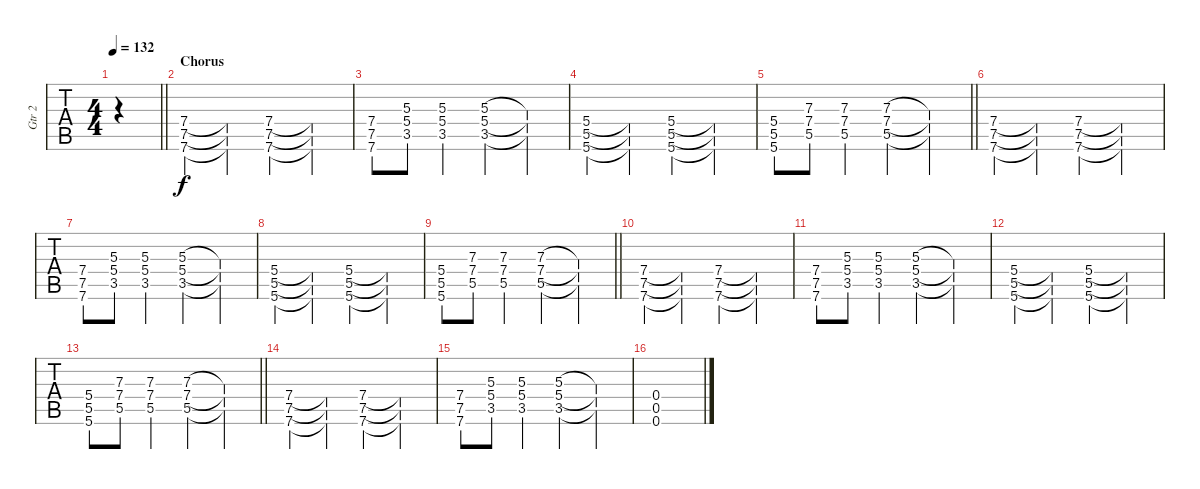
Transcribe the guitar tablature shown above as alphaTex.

\track ("Gtr 2" "Gtr 2") {instrument distortionguitar}
\staff {tabs}
\tuning (D4 A3 F3 C3 G2 C2) {hide}
\ts (4 4)
\tempo 132
\clef g2
\barLineRight lightlight
\ks bb
|
\section ("" "Chorus")
(7.4 7.5 7.6).4{dy f} (7.4{t} 7.5{t} 7.6{t}).4 (7.4 7.5 7.6).4 (7.4{t} 7.5{t} 7.6{t}).4 |
(7.4 7.5 7.6).8 (5.3 5.4 3.5).8 (5.3 5.4 3.5).4 (5.3 5.4 3.5).4 (5.3{t} 5.4{t} 3.5{t}).4 |
(5.4 5.5 5.6).4 (5.4{t} 5.5{t} 5.6{t}).4 (5.4 5.5 5.6).4 (5.4{t} 5.5{t} 5.6{t}).4 |
\barLineRight lightlight
(5.4 5.5 5.6).8 (7.3 7.4 5.5).8 (7.3 7.4 5.5).4 (7.3 7.4 5.5).4 (7.3{t} 7.4{t} 5.5{t}).4 |
(7.4 7.5 7.6).4 (7.4{t} 7.5{t} 7.6{t}).4 (7.4 7.5 7.6).4 (7.4{t} 7.5{t} 7.6{t}).4 |
(7.4 7.5 7.6).8 (5.3 5.4 3.5).8 (5.3 5.4 3.5).4 (5.3 5.4 3.5).4 (5.3{t} 5.4{t} 3.5{t}).4 |
(5.4 5.5 5.6).4 (5.4{t} 5.5{t} 5.6{t}).4 (5.4 5.5 5.6).4 (5.4{t} 5.5{t} 5.6{t}).4 |
\barLineRight lightlight
(5.4 5.5 5.6).8 (7.3 7.4 5.5).8 (7.3 7.4 5.5).4 (7.3 7.4 5.5).4 (7.3{t} 7.4{t} 5.5{t}).4 |
(7.4 7.5 7.6).4 (7.4{t} 7.5{t} 7.6{t}).4 (7.4 7.5 7.6).4 (7.4{t} 7.5{t} 7.6{t}).4 |
(7.4 7.5 7.6).8 (5.3 5.4 3.5).8 (5.3 5.4 3.5).4 (5.3 5.4 3.5).4 (5.3{t} 5.4{t} 3.5{t}).4 |
(5.4 5.5 5.6).4 (5.4{t} 5.5{t} 5.6{t}).4 (5.4 5.5 5.6).4 (5.4{t} 5.5{t} 5.6{t}).4 |
\barLineRight lightlight
(5.4 5.5 5.6).8 (7.3 7.4 5.5).8 (7.3 7.4 5.5).4 (7.3 7.4 5.5).4 (7.3{t} 7.4{t} 5.5{t}).4 |
(7.4 7.5 7.6).4 (7.4{t} 7.5{t} 7.6{t}).4 (7.4 7.5 7.6).4 (7.4{t} 7.5{t} 7.6{t}).4 |
(7.4 7.5 7.6).8 (5.3 5.4 3.5).8 (5.3 5.4 3.5).4 (5.3 5.4 3.5).4 (5.3{t} 5.4{t} 3.5{t}).4 |
(0.4 0.5 0.6).1
